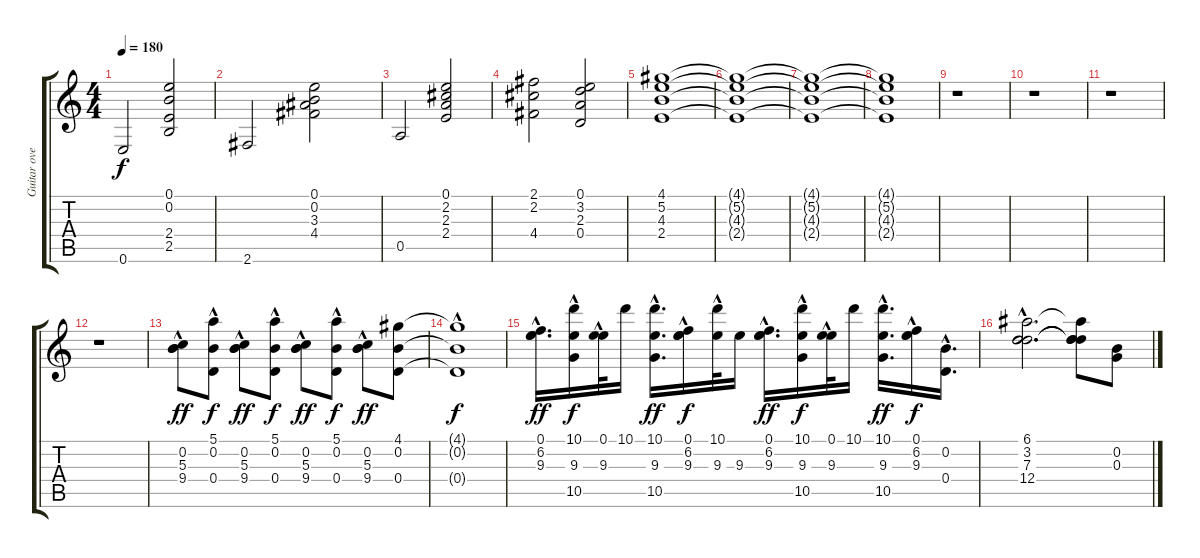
\track ("Guitar overdrive" "Guitar ove") {instrument overdrivenguitar}
\staff {score tabs}
\tuning (E4 B3 G3 D3 A2 E2) {hide}
\ts (4 4)
\tempo 180
\clef g2
\ks c
0.6.2{dy f} (0.1 0.2 2.4 2.5).2 |
2.6.2 (0.1 0.2 3.3 4.4).2 |
0.5.2 (0.1 2.2 2.3 2.4).2 |
(2.1 2.2 4.4).2 (0.1 3.2 2.3 0.4).2 |
(4.1 5.2 4.3 2.4).1 |
(4.1{t} 5.2{t} 4.3{t} 2.4{t}).1 |
(4.1{t} 5.2{t} 4.3{t} 2.4{t}).1 |
(4.1{t} 5.2{t} 4.3{t} 2.4{t}).1 |
r.1 |
r.1 |
r.1 |
r.1 |
(0.2 5.3{hac} 9.4).8{dy ff} (5.1 0.2 0.4{hac}).8{dy f} (0.2 5.3{hac} 9.4).8{dy ff} (5.1 0.2 0.4{hac}).8{dy f} (0.2 5.3{hac} 9.4).8{dy ff} (5.1 0.2 0.4{hac}).8{dy f} (0.2 5.3{hac} 9.4).8{dy ff} (4.1 0.2 0.4).8 |
(4.1{t} 0.2{t} 0.4{hac t}).1{dy f} |
(0.1{hac} 6.2 9.3).16{d dy ff} (10.1{hac} 9.3 10.5).16{dy f} (0.1{hac} 9.3).32 10.1.16 (10.1{hac} 9.3 10.5).16{d dy ff} (0.1{hac} 6.2 9.3).16{dy f} (10.1{hac} 9.3).32 9.3.16 (0.1{hac} 6.2 9.3).16{d dy ff} (10.1{hac} 9.3 10.5).16{dy f} (0.1{hac} 9.3).32 10.1.16 (10.1{hac} 9.3 10.5).16{d dy ff} (0.1{hac} 6.2 9.3).16{dy f} (0.2{hac} 0.4).16{d} |
(6.1{hac} 3.2{hac} 7.3{hac} 12.4{hac}).2{d} (6.1{t} 3.2{t} 7.3{t} 12.4{t}).8 (0.2 0.3).8
